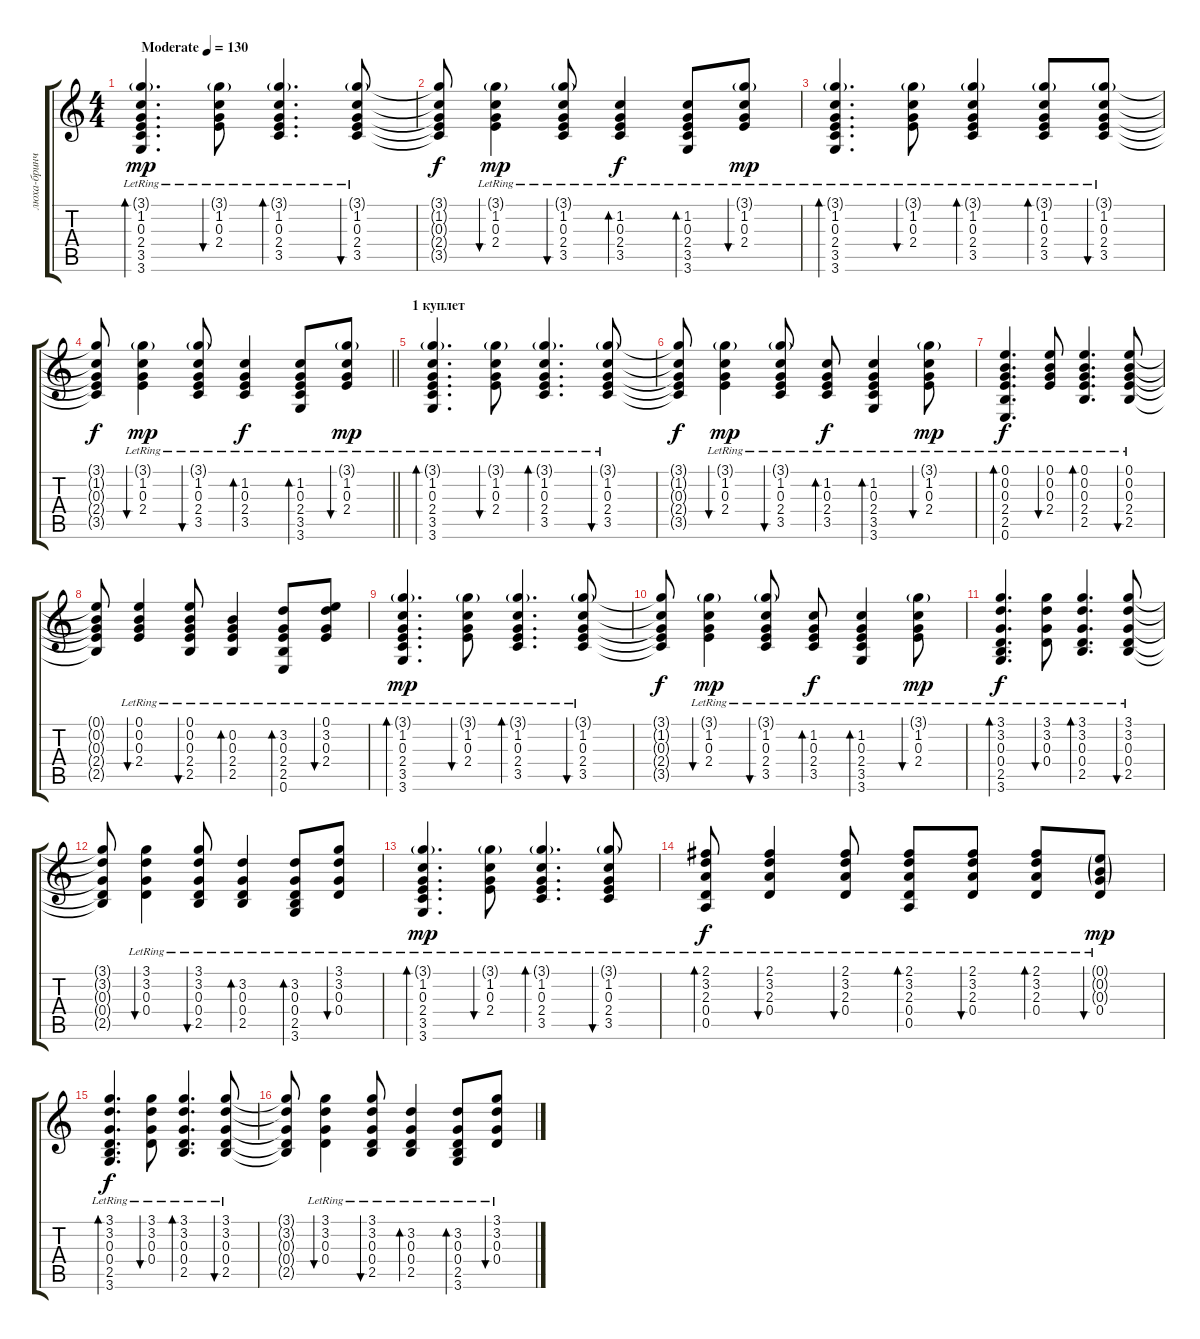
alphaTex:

\track ("люха-бринчит" "люха-бринч") {instrument acousticguitarsteel}
\staff {score tabs}
\tuning (E4 B3 G3 D3 A2 E2) {hide}
\ts (4 4)
\tempo (130 "Moderate")
\clef g2
\ks c
(3.1{g lr} 1.2{lr} 0.3{lr} 2.4{lr} 3.5{lr} 3.6{lr}).4{d bd 30 dy mp instrument acousticguitarsteel} (3.1{g lr} 1.2{lr} 0.3{lr} 2.4{lr}).8{bu 30} (3.1{g lr} 1.2{lr} 0.3{lr} 2.4{lr} 3.5{lr}).4{d bd 30} (3.1{g lr} 1.2{lr} 0.3{lr} 2.4{lr} 3.5{lr}).8{bu 30} |
(3.1{t} 1.2{t} 0.3{t} 2.4{t} 3.5{t}).8{dy f} (3.1{g lr} 1.2{lr} 0.3{lr} 2.4{lr}).4{bu 30 dy mp} (3.1{g lr} 1.2{lr} 0.3{lr} 2.4{lr} 3.5{lr}).8{bu 30} (1.2{lr} 0.3{lr} 2.4{lr} 3.5{lr}).4{bd 30 dy f} (1.2{lr} 0.3{lr} 2.4{lr} 3.5{lr} 3.6{lr}).8{bd 30} (3.1{g lr} 1.2{lr} 0.3{lr} 2.4{lr}).8{bu 30 dy mp} |
(3.1{g lr} 1.2{lr} 0.3{lr} 2.4{lr} 3.5{lr} 3.6{lr}).4{d bd 30} (3.1{g lr} 1.2{lr} 0.3{lr} 2.4{lr}).8{bu 30} (3.1{g lr} 1.2{lr} 0.3{lr} 2.4{lr} 3.5{lr}).4{bd 30} (3.1{g lr} 1.2{lr} 0.3{lr} 2.4{lr} 3.5{lr}).8{bd 30} (3.1{g lr} 1.2{lr} 0.3{lr} 2.4{lr} 3.5{lr}).8{bu 30} |
\barLineRight lightlight
(3.1{t} 1.2{t} 0.3{t} 2.4{t} 3.5{t}).8{dy f} (3.1{g lr} 1.2{lr} 0.3{lr} 2.4{lr}).4{bu 30 dy mp} (3.1{g lr} 1.2{lr} 0.3{lr} 2.4{lr} 3.5{lr}).8{bu 30} (1.2{lr} 0.3{lr} 2.4{lr} 3.5{lr}).4{bd 30 dy f} (1.2{lr} 0.3{lr} 2.4{lr} 3.5{lr} 3.6{lr}).8{bd 30} (3.1{g lr} 1.2{lr} 0.3{lr} 2.4{lr}).8{bu 30 dy mp} |
\section ("" "1 куплет")
(3.1{g lr} 1.2{lr} 0.3{lr} 2.4{lr} 3.5{lr} 3.6{lr}).4{d bd 30} (3.1{g lr} 1.2{lr} 0.3{lr} 2.4{lr}).8{bu 30} (3.1{g lr} 1.2{lr} 0.3{lr} 2.4{lr} 3.5{lr}).4{d bd 30} (3.1{g lr} 1.2{lr} 0.3{lr} 2.4{lr} 3.5{lr}).8{bu 30} |
(3.1{t} 1.2{t} 0.3{t} 2.4{t} 3.5{t}).8{dy f} (3.1{g lr} 1.2{lr} 0.3{lr} 2.4{lr}).4{bu 30 dy mp} (3.1{g lr} 1.2{lr} 0.3{lr} 2.4{lr} 3.5{lr}).8{bu 30} (1.2{lr} 0.3{lr} 2.4{lr} 3.5{lr}).8{bd 30 dy f} (1.2{lr} 0.3{lr} 2.4{lr} 3.5{lr} 3.6{lr}).4{bd 30} (3.1{g lr} 1.2{lr} 0.3{lr} 2.4{lr}).8{bu 30 dy mp} |
(0.1{lr} 0.2{lr} 0.3{lr} 2.4{lr} 2.5{lr} 0.6{lr}).4{d bd 30 dy f} (0.1{lr} 0.2{lr} 0.3{lr} 2.4{lr}).8{bu 30} (0.1{lr} 0.2{lr} 0.3{lr} 2.4{lr} 2.5{lr}).4{d bd 30} (0.1{lr} 0.2{lr} 0.3{lr} 2.4{lr} 2.5{lr}).8{bu 30} |
(0.1{t} 0.2{t} 0.3{t} 2.4{t} 2.5{t}).8 (0.1{lr} 0.2{lr} 0.3{lr} 2.4{lr}).4{bu 30} (0.1{lr} 0.2{lr} 0.3{lr} 2.4{lr} 2.5{lr}).8{bu 30} (0.2{lr} 0.3 2.4{lr} 2.5{lr}).4{bd 30} (3.2{lr} 0.3{lr} 2.4{lr} 2.5{lr} 0.6{lr}).8{bd 30} (0.1{lr} 3.2{lr} 0.3{lr} 2.4{lr}).8{bu 30} |
(3.1{g lr} 1.2{lr} 0.3{lr} 2.4{lr} 3.5{lr} 3.6{lr}).4{d bd 30 dy mp} (3.1{g lr} 1.2{lr} 0.3{lr} 2.4{lr}).8{bu 30} (3.1{g lr} 1.2{lr} 0.3{lr} 2.4{lr} 3.5{lr}).4{d bd 30} (3.1{g lr} 1.2{lr} 0.3{lr} 2.4{lr} 3.5{lr}).8{bu 30} |
(3.1{t} 1.2{t} 0.3{t} 2.4{t} 3.5{t}).8{dy f} (3.1{g lr} 1.2{lr} 0.3{lr} 2.4{lr}).4{bu 30 dy mp} (3.1{g lr} 1.2{lr} 0.3{lr} 2.4{lr} 3.5{lr}).8{bu 30} (1.2{lr} 0.3{lr} 2.4{lr} 3.5{lr}).8{bd 30 dy f} (1.2{lr} 0.3{lr} 2.4{lr} 3.5{lr} 3.6{lr}).4{bd 30} (3.1{g lr} 1.2{lr} 0.3{lr} 2.4{lr}).8{bu 30 dy mp} |
(3.1{lr} 3.2{lr} 0.3{lr} 0.4{lr} 2.5{lr} 3.6{lr}).4{d bd 30 dy f} (3.1{lr} 3.2{lr} 0.3{lr} 0.4{lr}).8{bu 30} (3.1{lr} 3.2{lr} 0.3{lr} 0.4{lr} 2.5{lr}).4{d bd 30} (3.1{lr} 3.2{lr} 0.3{lr} 0.4{lr} 2.5{lr}).8{bu 30} |
(3.1{t} 3.2{t} 0.3{t} 0.4{t} 2.5{t}).8 (3.1{lr} 3.2{lr} 0.3{lr} 0.4{lr}).4{bu 30} (3.1{lr} 3.2{lr} 0.3{lr} 0.4{lr} 2.5{lr}).8{bu 30} (3.2{lr} 0.3 0.4{lr} 2.5{lr}).4{bd 30} (3.2{lr} 0.3{lr} 0.4{lr} 2.5{lr} 3.6{lr}).8{bd 30} (3.1{lr} 3.2{lr} 0.3{lr} 0.4{lr}).8{bu 30} |
(3.1{g lr} 1.2{lr} 0.3{lr} 2.4{lr} 3.5{lr} 3.6{lr}).4{d bd 30 dy mp} (3.1{g lr} 1.2{lr} 0.3{lr} 2.4{lr}).8{bu 30} (3.1{g lr} 1.2{lr} 0.3{lr} 2.4{lr} 3.5{lr}).4{d bd 30} (3.1{g lr} 1.2{lr} 0.3{lr} 2.4{lr} 3.5{lr}).8{bu 30} |
(2.1{lr} 3.2{lr} 2.3{lr} 0.4{lr} 0.5{lr}).8{bd 30 dy f} (2.1{lr} 3.2{lr} 2.3{lr} 0.4{lr}).4{bu 30} (2.1{lr} 3.2{lr} 2.3{lr} 0.4{lr}).8{bu 30} (2.1{lr} 3.2{lr} 2.3{lr} 0.4{lr} 0.5{lr}).8{bd 30} (2.1{lr} 3.2{lr} 2.3{lr} 0.4{lr}).8{bu 30} (2.1{lr} 3.2{lr} 2.3{lr} 0.4{lr}).8{bd 30} (0.1{g lr} 0.2{g lr} 0.3{g lr} 0.4{lr}).8{bu 30 dy mp} |
(3.1{lr} 3.2{lr} 0.3{lr} 0.4{lr} 2.5{lr} 3.6{lr}).4{d bd 30 dy f} (3.1{lr} 3.2{lr} 0.3{lr} 0.4{lr}).8{bu 30} (3.1{lr} 3.2{lr} 0.3{lr} 0.4{lr} 2.5{lr}).4{d bd 30} (3.1{lr} 3.2{lr} 0.3{lr} 0.4{lr} 2.5{lr}).8{bu 30} |
(3.1{t} 3.2{t} 0.3{t} 0.4{t} 2.5{t}).8 (3.1{lr} 3.2{lr} 0.3{lr} 0.4{lr}).4{bu 30} (3.1{lr} 3.2{lr} 0.3{lr} 0.4{lr} 2.5{lr}).8{bu 30} (3.2{lr} 0.3 0.4{lr} 2.5{lr}).4{bd 30} (3.2{lr} 0.3{lr} 0.4{lr} 2.5{lr} 3.6{lr}).8{bd 30} (3.1{lr} 3.2{lr} 0.3{lr} 0.4{lr}).8{bu 30}
